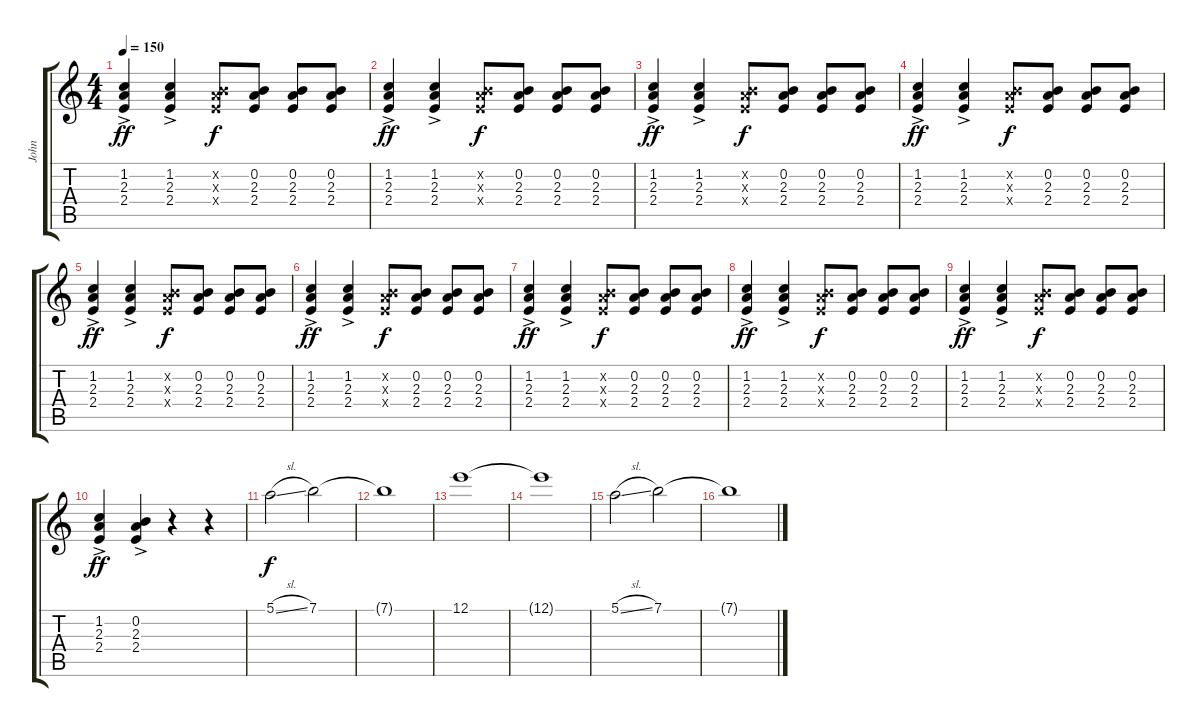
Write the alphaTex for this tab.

\track ("John " "John ") {instrument electricguitarclean}
\staff {score tabs}
\tuning (E4 B3 G3 D3 A2 E2) {hide}
\ts (4 4)
\tempo 150
\clef g2
\ks c
(1.2{ac} 2.3 2.4).4{dy ff} (1.2{ac} 2.3 2.4).4 (0.2{x} 2.3{x} 2.4{x}).8{dy f} (0.2 2.3 2.4).8 (0.2 2.3 2.4).8 (0.2 2.3 2.4).8 |
(1.2{ac} 2.3 2.4).4{dy ff} (1.2{ac} 2.3 2.4).4 (0.2{x} 2.3{x} 2.4{x}).8{dy f} (0.2 2.3 2.4).8 (0.2 2.3 2.4).8 (0.2 2.3 2.4).8 |
(1.2{ac} 2.3 2.4).4{dy ff} (1.2{ac} 2.3 2.4).4 (0.2{x} 2.3{x} 2.4{x}).8{dy f} (0.2 2.3 2.4).8 (0.2 2.3 2.4).8 (0.2 2.3 2.4).8 |
(1.2{ac} 2.3 2.4).4{dy ff} (1.2{ac} 2.3 2.4).4 (0.2{x} 2.3{x} 2.4{x}).8{dy f} (0.2 2.3 2.4).8 (0.2 2.3 2.4).8 (0.2 2.3 2.4).8 |
(1.2{ac} 2.3 2.4).4{dy ff} (1.2{ac} 2.3 2.4).4 (0.2{x} 2.3{x} 2.4{x}).8{dy f} (0.2 2.3 2.4).8 (0.2 2.3 2.4).8 (0.2 2.3 2.4).8 |
(1.2{ac} 2.3 2.4).4{dy ff} (1.2{ac} 2.3 2.4).4 (0.2{x} 2.3{x} 2.4{x}).8{dy f} (0.2 2.3 2.4).8 (0.2 2.3 2.4).8 (0.2 2.3 2.4).8 |
(1.2{ac} 2.3 2.4).4{dy ff} (1.2{ac} 2.3 2.4).4 (0.2{x} 2.3{x} 2.4{x}).8{dy f} (0.2 2.3 2.4).8 (0.2 2.3 2.4).8 (0.2 2.3 2.4).8 |
(1.2{ac} 2.3 2.4).4{dy ff} (1.2{ac} 2.3 2.4).4 (0.2{x} 2.3{x} 2.4{x}).8{dy f} (0.2 2.3 2.4).8 (0.2 2.3 2.4).8 (0.2 2.3 2.4).8 |
(1.2{ac} 2.3 2.4).4{dy ff} (1.2{ac} 2.3 2.4).4 (0.2{x} 2.3{x} 2.4{x}).8{dy f} (0.2 2.3 2.4).8 (0.2 2.3 2.4).8 (0.2 2.3 2.4).8 |
(1.2{ac} 2.3 2.4).4{dy ff} (0.2{ac} 2.3 2.4).4 r.4 r.4 |
5.1{sl}.2{dy f instrument electricguitarjazz} 7.1.2 |
7.1{t}.1 |
12.1.1 |
12.1{t}.1 |
5.1{sl}.2 7.1.2 |
7.1{t}.1
